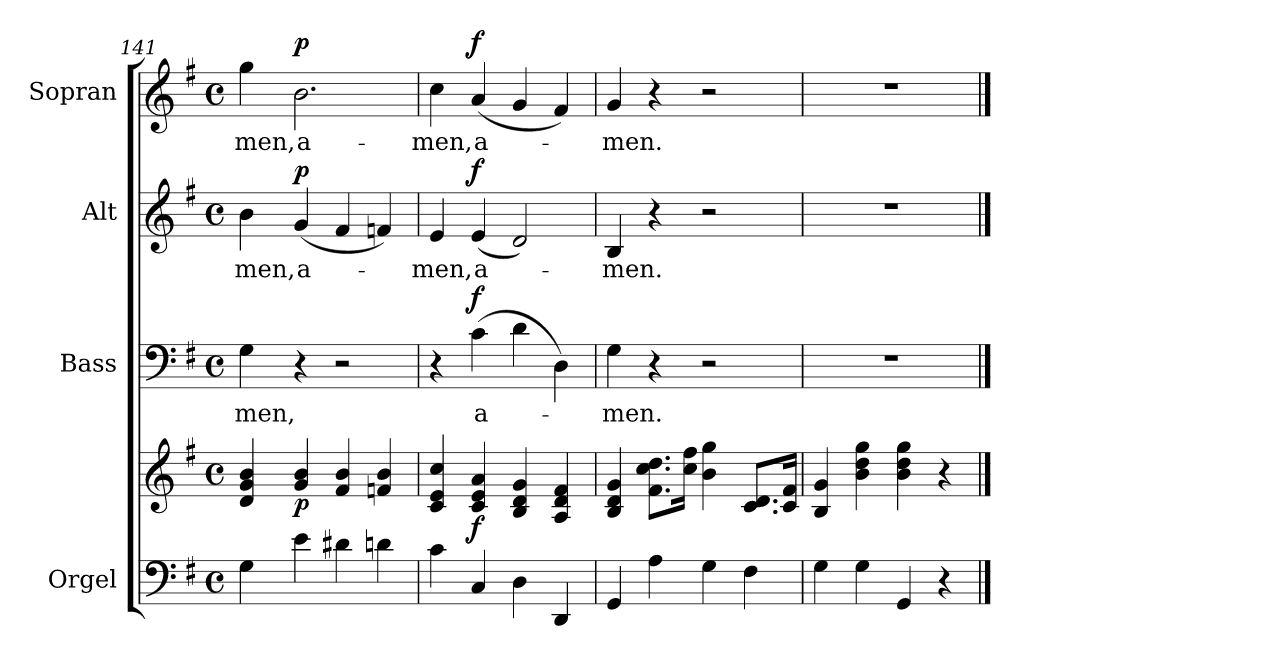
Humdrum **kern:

**kern	**kern	**dynam	**kern	**text	**dynam	**kern	**text	**dynam	**kern	**text	**dynam
*part4	*part4	*part4	*part3	*part3	*part3	*part2	*part2	*part2	*part1	*part1	*part1
*staff5	*staff4	*staff4/5	*staff3	*staff3	*staff3	*staff2	*staff2	*staff2	*staff1	*staff1	*staff1
*I"Orgel	*	*	*I"Bass	*	*	*I"Alt	*	*	*I"Sopran	*	*
*I'Org.	*	*	*I'B.	*	*	*I'A.	*	*	*I'S.	*	*
*clefF4	*clefG2	*	*clefF4	*	*	*clefG2	*	*	*clefG2	*	*
*k[f#]	*k[f#]	*	*k[f#]	*	*	*k[f#]	*	*	*k[f#]	*	*
*G:	*G:	*	*G:	*	*	*G:	*	*	*G:	*	*
*M4/4	*M4/4	*	*M4/4	*	*	*M4/4	*	*	*M4/4	*	*
*met(c)	*met(c)	*	*met(c)	*	*	*met(c)	*	*	*met(c)	*	*
=141	=141	=141	=141	=141	=141	=141	=141	=141	=141	=141	=141
!	!	!	!	!LO:LY:b	!	!	!LO:LY:b	!	!	!LO:LY:b	!
4G\	4d/ 4g/ 4b/	.	4G\	-men,	.	4b\	-men,	.	4gg\	-men,	.
!	!	!LO:DY:b	!	!	!	!	!LO:LY:b	!LO:DY:a	!	!LO:LY:b	!LO:DY:a
4e\	4g/ 4b/	p	4r	.	.	(<4g/	a-	p	2.b\	a-	p
4d#X\	4f#/ 4b/	.	2r	.	.	4f#/	.	.	.	.	.
4dn\	4fn/ 4b/	.	.	.	.	4fn/)	.	.	.	.	.
=142	=142	=142	=142	=142	=142	=142	=142	=142	=142	=142	=142
!	!	!	!	!	!	!	!LO:LY:b	!	!	!LO:LY:b	!
4c\	4c/ 4e/ 4cc/	.	4r	.	.	4e/	-men,	.	4cc\	-men,	.
!	!	!LO:DY:b	!	!LO:LY:b	!LO:DY:a	!	!LO:LY:b	!LO:DY:a	!	!LO:LY:b	!LO:DY:a
4C/	4c/ 4e/ 4a/	f	(>4c\	a-	f	(<4e/	a-	f	(<4a/	a-	f
4D\	4B/ 4d/ 4g/	.	4d\	.	.	2d/)	.	.	4g/	.	.
4DD/	4A/ 4d/ 4f#/	.	4D\)	.	.	.	.	.	4f#/)	.	.
=143	=143	=143	=143	=143	=143	=143	=143	=143	=143	=143	=143
!	!	!	!	!LO:LY:b	!	!	!LO:LY:b	!	!	!LO:LY:b	!
4GG/	4B/ 4d/ 4g/	.	4G\	-men.	.	4B/	-men.	.	4g/	-men.	.
4A\	8.f#\ 8.cc\ 8.dd\L	.	4r	.	.	4r	.	.	4r	.	.
.	16cc\ 16ff#\Jk	.	.	.	.	.	.	.	.	.	.
4G\	4b\ 4gg\	.	2r	.	.	2r	.	.	2r	.	.
4F#\	8.c/ 8.d/L	.	.	.	.	.	.	.	.	.	.
.	16c/ 16f#/Jk	.	.	.	.	.	.	.	.	.	.
=144	=144	=144	=144	=144	=144	=144	=144	=144	=144	=144	=144
4G\	4B/ 4g/	.	1r	.	.	1r	.	.	1r	.	.
4G\	4b\ 4dd\ 4gg\	.	.	.	.	.	.	.	.	.	.
4GG/	4b\ 4dd\ 4gg\	.	.	.	.	.	.	.	.	.	.
4r	4r	.	.	.	.	.	.	.	.	.	.
==	==	==	==	==	==	==	==	==	==	==	==
*-	*-	*-	*-	*-	*-	*-	*-	*-	*-	*-	*-
